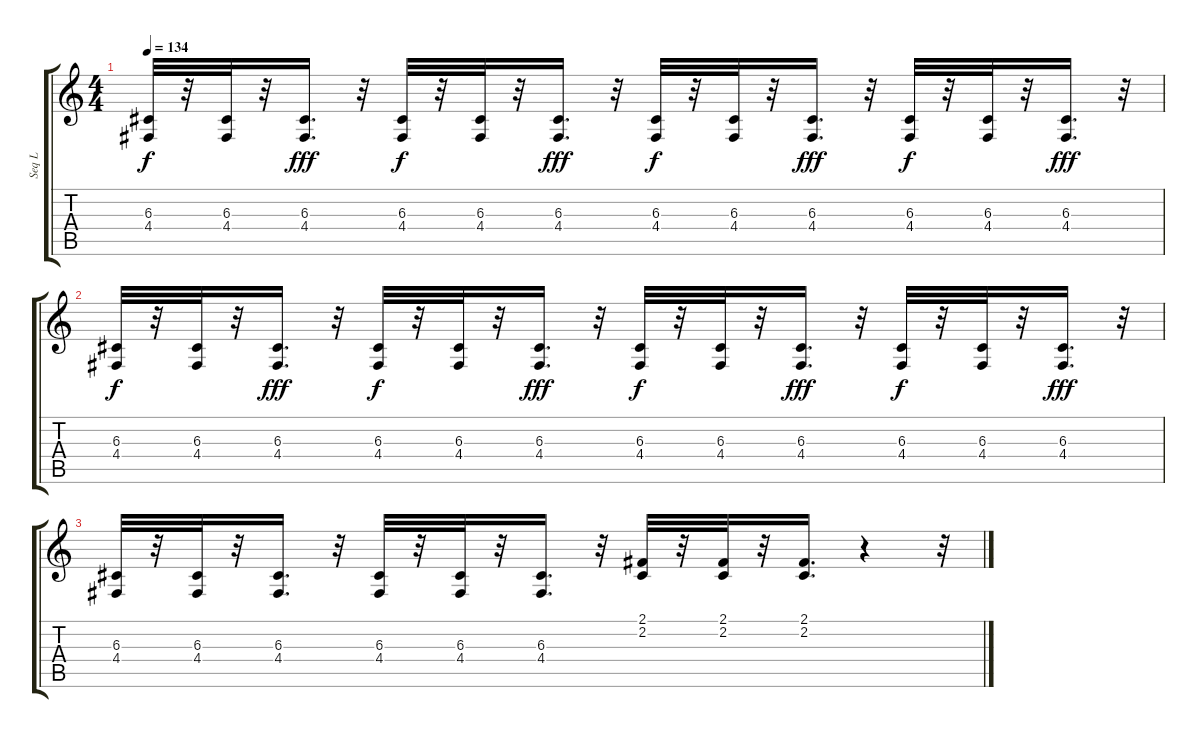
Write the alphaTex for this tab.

\track ("Seq L" "Seq L") {instrument pad7halo}
\staff {score tabs}
\tuning (E4 B3 G3 D3 A2 E2) {hide}
\ts (4 4)
\tempo 134
\clef g2
\ks c
(6.3 4.4).32{dy f} r.32 (6.3 4.4).32 r.32 (6.3 4.4).16{d dy fff} r.32 (6.3 4.4).32{dy f} r.32 (6.3 4.4).32 r.32 (6.3 4.4).16{d dy fff} r.32 (6.3 4.4).32{dy f} r.32 (6.3 4.4).32 r.32 (6.3 4.4).16{d dy fff} r.32 (6.3 4.4).32{dy f} r.32 (6.3 4.4).32 r.32 (6.3 4.4).16{d dy fff} r.32 |
(6.3 4.4).32{dy f} r.32 (6.3 4.4).32 r.32 (6.3 4.4).16{d dy fff} r.32 (6.3 4.4).32{dy f} r.32 (6.3 4.4).32 r.32 (6.3 4.4).16{d dy fff} r.32 (6.3 4.4).32{dy f} r.32 (6.3 4.4).32 r.32 (6.3 4.4).16{d dy fff} r.32 (6.3 4.4).32{dy f} r.32 (6.3 4.4).32 r.32 (6.3 4.4).16{d dy fff} r.32 |
(6.3 4.4).32 r.32 (6.3 4.4).32 r.32 (6.3 4.4).16{d} r.32 (6.3 4.4).32 r.32 (6.3 4.4).32 r.32 (6.3 4.4).16{d} r.32 (2.1 2.2).32 r.32 (2.1 2.2).32 r.32 (2.1 2.2).16{d} r.4 r.32
